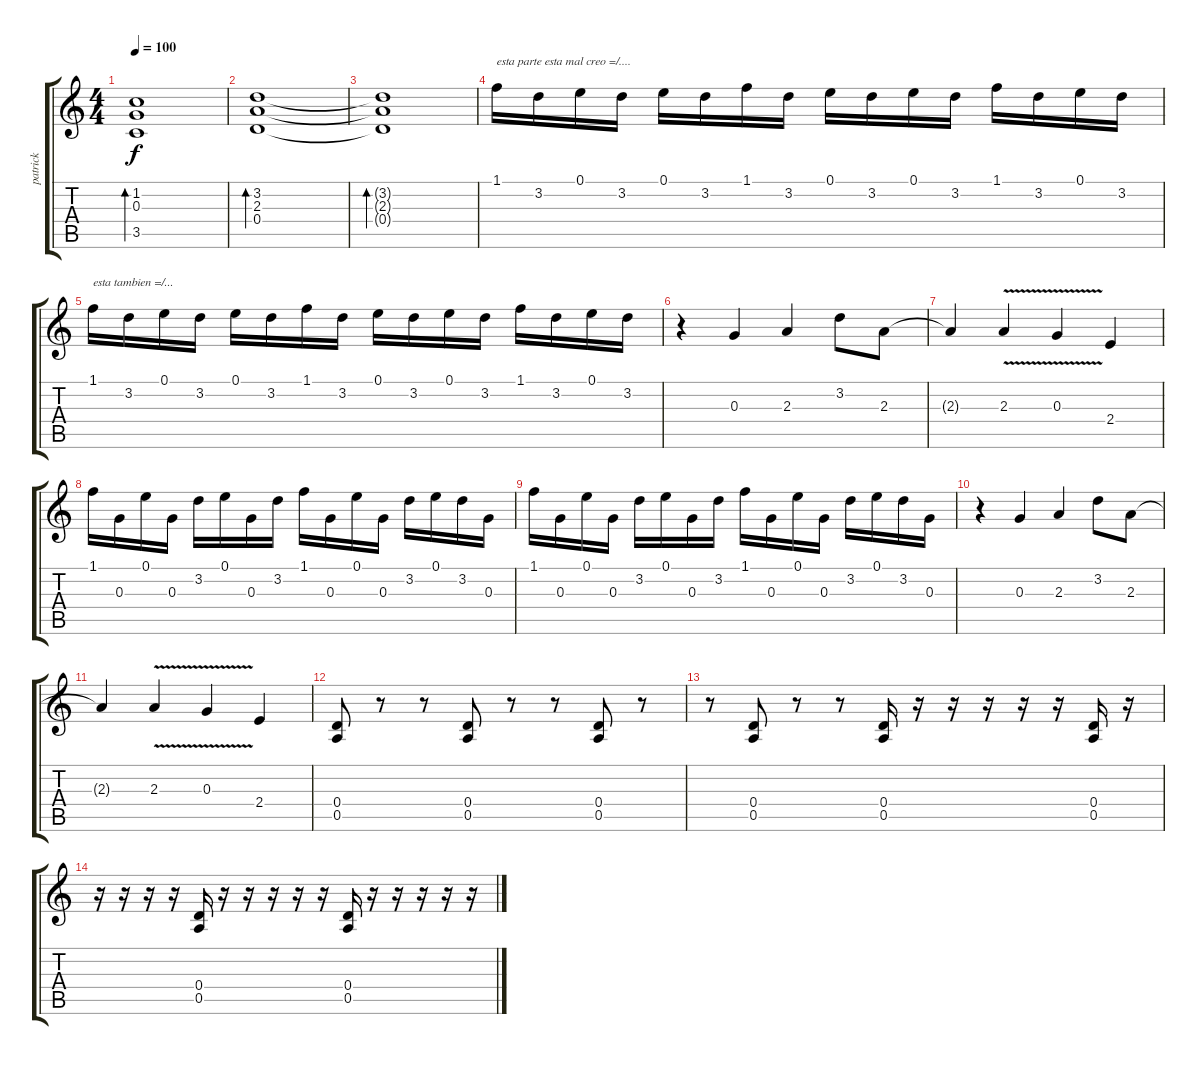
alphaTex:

\track ("patrick" "patrick") {instrument distortionguitar}
\staff {score tabs}
\tuning (E4 B3 G3 D3 A2 E2) {hide}
\ts (4 4)
\tempo 100
\clef g2
\ks c
(1.2 0.3 3.5).1{bd 480 dy f} |
(3.2 2.3 0.4).1{bd 480} |
(3.2{t} 2.3{t} 0.4{t}).1{bd 480} |
1.1.16{txt "esta parte esta mal creo =/...." instrument distortionguitar} 3.2.16 0.1.16 3.2.16 0.1.16 3.2.16 1.1.16 3.2.16 0.1.16 3.2.16 0.1.16 3.2.16 1.1.16 3.2.16 0.1.16 3.2.16 |
1.1.16{txt "esta tambien =/..."} 3.2.16 0.1.16 3.2.16 0.1.16 3.2.16 1.1.16 3.2.16 0.1.16 3.2.16 0.1.16 3.2.16 1.1.16 3.2.16 0.1.16 3.2.16 |
r.4 0.3.4 2.3.4 3.2.8 2.3.8 |
2.3{t}.4 2.3{v}.4 0.3{v}.4 2.4.4 |
1.1.16 0.3.16 0.1.16 0.3.16 3.2.16 0.1.16 0.3.16 3.2.16 1.1.16 0.3.16 0.1.16 0.3.16 3.2.16 0.1.16 3.2.16 0.3.16 |
1.1.16 0.3.16 0.1.16 0.3.16 3.2.16 0.1.16 0.3.16 3.2.16 1.1.16 0.3.16 0.1.16 0.3.16 3.2.16 0.1.16 3.2.16 0.3.16 |
r.4 0.3.4 2.3.4 3.2.8 2.3.8 |
2.3{t}.4 2.3{v}.4 0.3{v}.4 2.4.4 |
(0.4 0.5).8 r.8 r.8 (0.4 0.5).8 r.8 r.8 (0.4 0.5).8 r.8 |
r.8 (0.4 0.5).8 r.8 r.8 (0.4 0.5).16 r.16 r.16 r.16 r.16 r.16 (0.4 0.5).16 r.16 |
r.16 r.16 r.16 r.16 (0.4 0.5).16 r.16 r.16 r.16 r.16 r.16 (0.4 0.5).16 r.16 r.16 r.16 r.16 r.16
